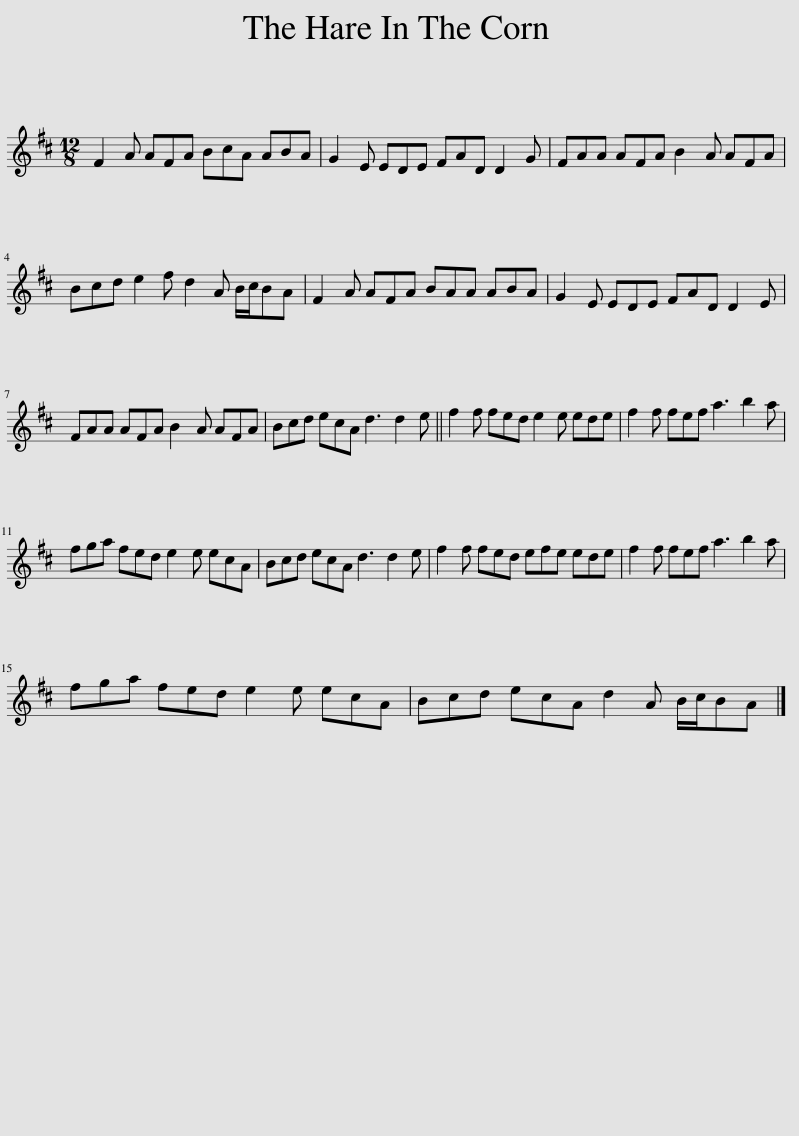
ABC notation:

X:1
L:1/8
M:12/8
I:linebreak $
K:D
V:1 treble
V:1
 F2 A AFA BcA ABA | G2 E EDE FAD D2 G | FAA AFA B2 A AFA |$ Bcd e2 f d2 A B/c/BA | F2 A AFA BAA ABA | %5
 G2 E EDE FAD D2 E |$ FAA AFA B2 A AFA | Bcd ecA d3 d2 e || f2 f fed e2 e ede | f2 f fef a3 b2 a |$ %10
 fga fed e2 e ecA | Bcd ecA d3 d2 e | f2 f fed efe ede | f2 f fef a3 b2 a |$ fga fed e2 e ecA | %15
 Bcd ecA d2 A B/c/BA |] %16
